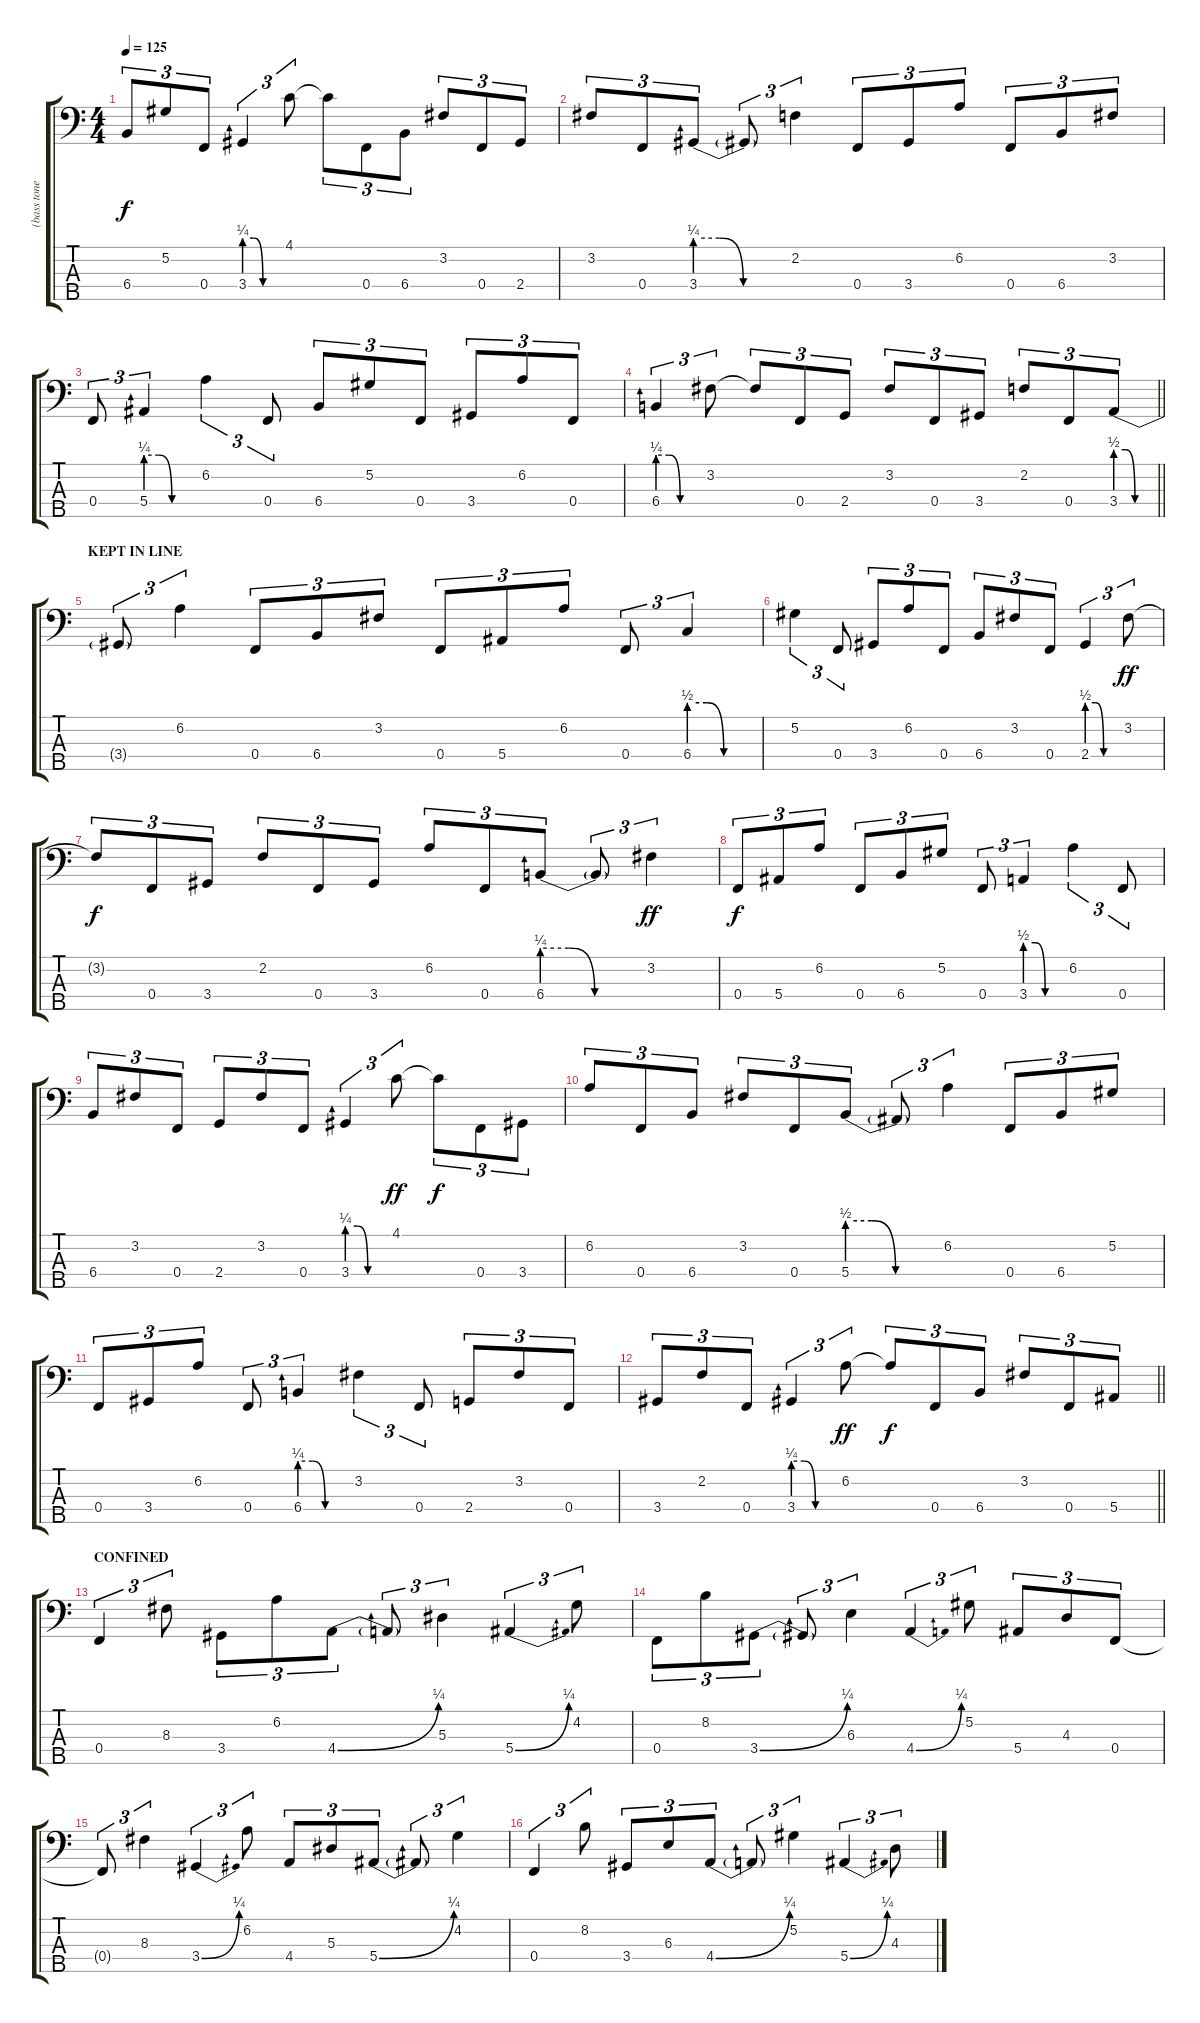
\track ("(bass tone)" "(bass tone") {instrument electricbasspick}
\staff {score tabs}
\tuning (Ab2 Eb2 Bb1 F1 C1) {hide}
\ts (4 4)
\tempo 125
\clef f4
\ks c
6.4.8{tu (3 2) dy f} 5.2.8{tu (3 2)} 0.4.8{tu (3 2)} 3.4{be (custom 0 1 15 1 30 0 60 0)}.4{tu (3 2)} 4.1.8{tu (3 2)} 4.1{t}.8{tu (3 2)} 0.4.8{tu (3 2)} 6.4.8{tu (3 2)} 3.2.8{tu (3 2)} 0.4.8{tu (3 2)} 2.4.8{tu (3 2)} |
3.2.8{tu (3 2)} 0.4.8{tu (3 2)} 3.4{be (custom 0 1 15 1 30 0 60 0)}.8{tu (3 2)} 3.4{t}.8{tu (3 2)} 2.2.4{tu (3 2)} 0.4.8{tu (3 2)} 3.4.8{tu (3 2)} 6.2.8{tu (3 2)} 0.4.8{tu (3 2)} 6.4.8{tu (3 2)} 3.2.8{tu (3 2)} |
0.4.8{tu (3 2)} 5.4{be (custom 0 1 15 1 30 0 60 0)}.4{tu (3 2)} 6.2.4{tu (3 2)} 0.4.8{tu (3 2)} 6.4.8{tu (3 2)} 5.2.8{tu (3 2)} 0.4.8{tu (3 2)} 3.4.8{tu (3 2)} 6.2.8{tu (3 2)} 0.4.8{tu (3 2)} |
\barLineRight lightlight
6.4{be (custom 0 1 15 1 30 0 60 0)}.4{tu (3 2)} 3.2.8{tu (3 2)} 3.2{t}.8{tu (3 2)} 0.4.8{tu (3 2)} 2.4.8{tu (3 2)} 3.2.8{tu (3 2)} 0.4.8{tu (3 2)} 3.4.8{tu (3 2)} 2.2.8{tu (3 2)} 0.4.8{tu (3 2)} 3.4{be (custom 0 2 15 2 30 0 60 0)}.8{tu (3 2)} |
\section ("" "KEPT IN LINE")
3.4{t}.8{tu (3 2)} 6.2.4{tu (3 2)} 0.4.8{tu (3 2)} 6.4.8{tu (3 2)} 3.2.8{tu (3 2)} 0.4.8{tu (3 2)} 5.4.8{tu (3 2)} 6.2.8{tu (3 2)} 0.4.8{tu (3 2)} 6.4{be (custom 0 2 15 2 30 0 60 0)}.4{tu (3 2)} |
5.2.4{tu (3 2)} 0.4.8{tu (3 2)} 3.4.8{tu (3 2)} 6.2.8{tu (3 2)} 0.4.8{tu (3 2)} 6.4.8{tu (3 2)} 3.2.8{tu (3 2)} 0.4.8{tu (3 2)} 2.4{be (custom 0 2 15 2 30 0 60 0)}.4{tu (3 2)} 3.2.8{tu (3 2) dy ff} |
3.2{t}.8{tu (3 2) dy f} 0.4.8{tu (3 2)} 3.4.8{tu (3 2)} 2.2.8{tu (3 2)} 0.4.8{tu (3 2)} 3.4.8{tu (3 2)} 6.2.8{tu (3 2)} 0.4.8{tu (3 2)} 6.4{be (custom 0 1 15 1 30 0 60 0)}.8{tu (3 2)} 6.4{t}.8{tu (3 2)} 3.2.4{tu (3 2) dy ff} |
0.4.8{tu (3 2) dy f} 5.4.8{tu (3 2)} 6.2.8{tu (3 2)} 0.4.8{tu (3 2)} 6.4.8{tu (3 2)} 5.2.8{tu (3 2)} 0.4.8{tu (3 2)} 3.4{be (custom 0 2 15 2 30 0 60 0)}.4{tu (3 2)} 6.2.4{tu (3 2)} 0.4.8{tu (3 2)} |
6.4.8{tu (3 2)} 3.2.8{tu (3 2)} 0.4.8{tu (3 2)} 2.4.8{tu (3 2)} 3.2.8{tu (3 2)} 0.4.8{tu (3 2)} 3.4{be (custom 0 1 15 1 30 0 60 0)}.4{tu (3 2)} 4.1.8{tu (3 2) dy ff} 4.1{t}.8{tu (3 2) dy f} 0.4.8{tu (3 2)} 3.4.8{tu (3 2)} |
6.2.8{tu (3 2)} 0.4.8{tu (3 2)} 6.4.8{tu (3 2)} 3.2.8{tu (3 2)} 0.4.8{tu (3 2)} 5.4{be (custom 0 2 15 2 30 0 60 0)}.8{tu (3 2)} 5.4{t}.8{tu (3 2)} 6.2.4{tu (3 2)} 0.4.8{tu (3 2)} 6.4.8{tu (3 2)} 5.2.8{tu (3 2)} |
0.4.8{tu (3 2)} 3.4.8{tu (3 2)} 6.2.8{tu (3 2)} 0.4.8{tu (3 2)} 6.4{be (custom 0 1 15 1 30 0 60 0)}.4{tu (3 2)} 3.2.4{tu (3 2)} 0.4.8{tu (3 2)} 2.4.8{tu (3 2)} 3.2.8{tu (3 2)} 0.4.8{tu (3 2)} |
\barLineRight lightlight
3.4.8{tu (3 2)} 2.2.8{tu (3 2)} 0.4.8{tu (3 2)} 3.4{be (custom 0 1 15 1 30 0 60 0)}.4{tu (3 2)} 6.2.8{tu (3 2) dy ff} 6.2{t}.8{tu (3 2) dy f} 0.4.8{tu (3 2)} 6.4.8{tu (3 2)} 3.2.8{tu (3 2)} 0.4.8{tu (3 2)} 5.4.8{tu (3 2)} |
\section ("" "CONFINED")
0.4.4{tu (3 2)} 8.3.8{tu (3 2)} 3.4.8{tu (3 2)} 6.2.8{tu (3 2)} 4.4{be (bend 0 0 60 1)}.8{tu (3 2)} 4.4{t}.8{tu (3 2)} 5.3.4{tu (3 2)} 5.4{be (bend 0 0 60 1)}.4{tu (3 2)} 4.2.8{tu (3 2)} |
0.4.8{tu (3 2)} 8.2.8{tu (3 2)} 3.4{be (bend 0 0 60 1)}.8{tu (3 2)} 3.4{t}.8{tu (3 2)} 6.3.4{tu (3 2)} 4.4{be (bend 0 0 60 1)}.4{tu (3 2)} 5.2.8{tu (3 2)} 5.4.8{tu (3 2)} 4.3.8{tu (3 2)} 0.4.8{tu (3 2)} |
0.4{t}.8{tu (3 2)} 8.3.4{tu (3 2)} 3.4{be (bend 0 0 60 1)}.4{tu (3 2)} 6.2.8{tu (3 2)} 4.4.8{tu (3 2)} 5.3.8{tu (3 2)} 5.4{be (bend 0 0 60 1)}.8{tu (3 2)} 5.4{t}.8{tu (3 2)} 4.2.4{tu (3 2)} |
0.4.4{tu (3 2)} 8.2.8{tu (3 2)} 3.4.8{tu (3 2)} 6.3.8{tu (3 2)} 4.4{be (bend 0 0 60 1)}.8{tu (3 2)} 4.4{t}.8{tu (3 2)} 5.2.4{tu (3 2)} 5.4{be (bend 0 0 60 1)}.4{tu (3 2)} 4.3.8{tu (3 2)}
